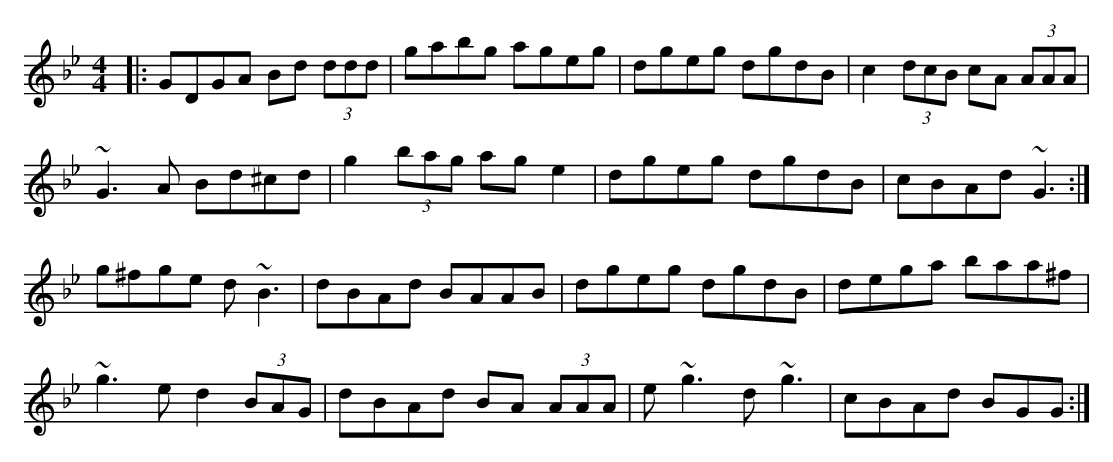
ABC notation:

X:1
M:4/4
K:Gmin
|:GDGA Bd (3ddd|gabg ageg|dgeg dgdB|c2 (3dcB cA (3AAA|
~G3 A Bd^cd|g2 (3bag ag e2|dgeg dgdB|cBAd ~G3:|
g^fge d ~B3|dBAd BAAB|dgeg dgdB|dega baa^f|
~g3 e d2 (3BAG|dBAd BA (3AAA|e ~g3 d ~ g3|cBAd BGG:|
